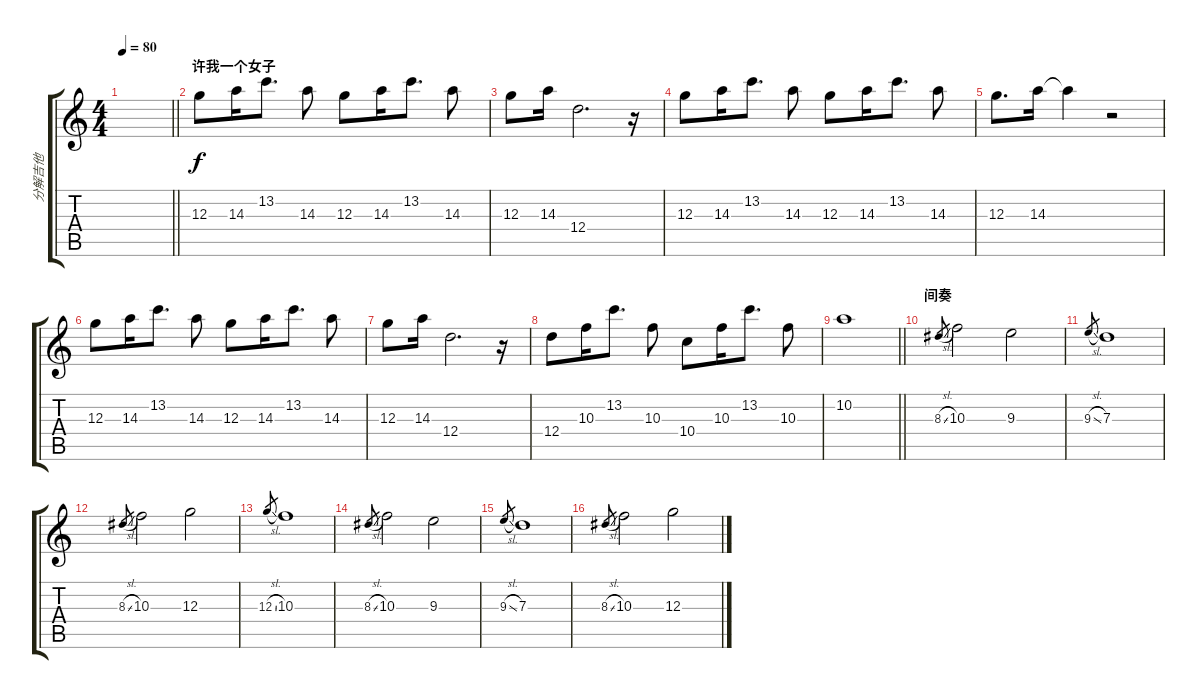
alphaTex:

\track ("分解吉他" "分解吉他") {instrument electricguitarjazz}
\staff {score tabs}
\tuning (E4 B3 G3 D3 A2 E2) {hide}
\ts (4 4)
\tempo 80
\clef g2
\barLineRight lightlight
\ks c
|
\section ("" "许我一个女子")
12.3.8 14.3.16 13.2.8{d} 14.3.8 12.3.8 14.3.16 13.2.8{d} 14.3.8 |
12.3.8 14.3.16 12.4.2{d} r.16 |
12.3.8 14.3.16 13.2.8{d} 14.3.8 12.3.8 14.3.16 13.2.8{d} 14.3.8 |
12.3.8{d} 14.3.16 14.3{t}.4 r.2 |
12.3.8 14.3.16 13.2.8{d} 14.3.8 12.3.8 14.3.16 13.2.8{d} 14.3.8 |
12.3.8 14.3.16 12.4.2{d} r.16 |
12.4.8 10.3.16 13.2.8{d} 10.3.8 10.4.8 10.3.16 13.2.8{d} 10.3.8 |
\barLineRight lightlight
10.2.1 |
\section ("" "间奏")
8.3{sl}.8{gr} 10.3.2 9.3.2 |
9.3{sl}.8{gr} 7.3.1 |
8.3{sl}.8{gr} 10.3.2 12.3.2 |
12.3{sl}.8{gr} 10.3.1 |
8.3{sl}.8{gr} 10.3.2 9.3.2 |
9.3{sl}.8{gr} 7.3.1 |
8.3{sl}.8{gr} 10.3.2 12.3.2
